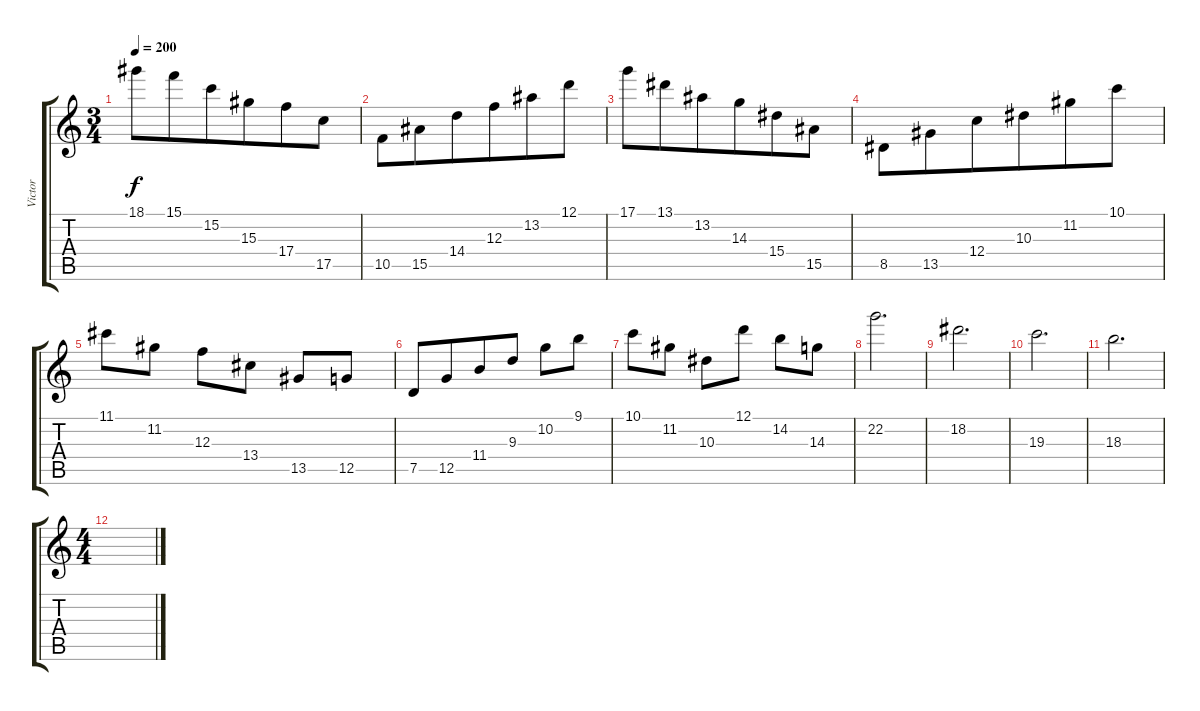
\track ("Victor" "Victor") {instrument overdrivenguitar}
\staff {score tabs}
\tuning (D4 A3 F3 C3 G2 C2) {hide}
\ts (3 4)
\tempo 200
\clef g2
\ks c
18.1.8{dy f} 15.1.8{beam merge} 15.2.8 15.3.8{beam merge} 17.4.8{beam merge} 17.5.8 |
10.5.8 15.5.8{beam merge} 14.4.8 12.3.8{beam merge} 13.2.8{beam merge} 12.1.8 |
17.1.8{beam merge} 13.1.8{beam merge} 13.2.8{beam merge} 14.3.8{beam merge} 15.4.8{beam merge} 15.5.8 |
8.5.8 13.5.8{beam merge} 12.4.8 10.3.8{beam merge} 11.2.8 10.1.8 |
11.1.8 11.2.8 12.3.8{beam merge} 13.4.8 13.5.8 12.5.8 |
7.5.8{beam merge} 12.5.8{beam merge} 11.4.8 9.3.8 10.2.8{beam merge} 9.1.8 |
10.1.8 11.2.8 10.3.8{beam merge} 12.1.8 14.2.8{beam merge} 14.3.8 |
22.2.2{d} |
18.2.2{d} |
19.3.2{d} |
18.3.2{d} |
\ts (4 4)
